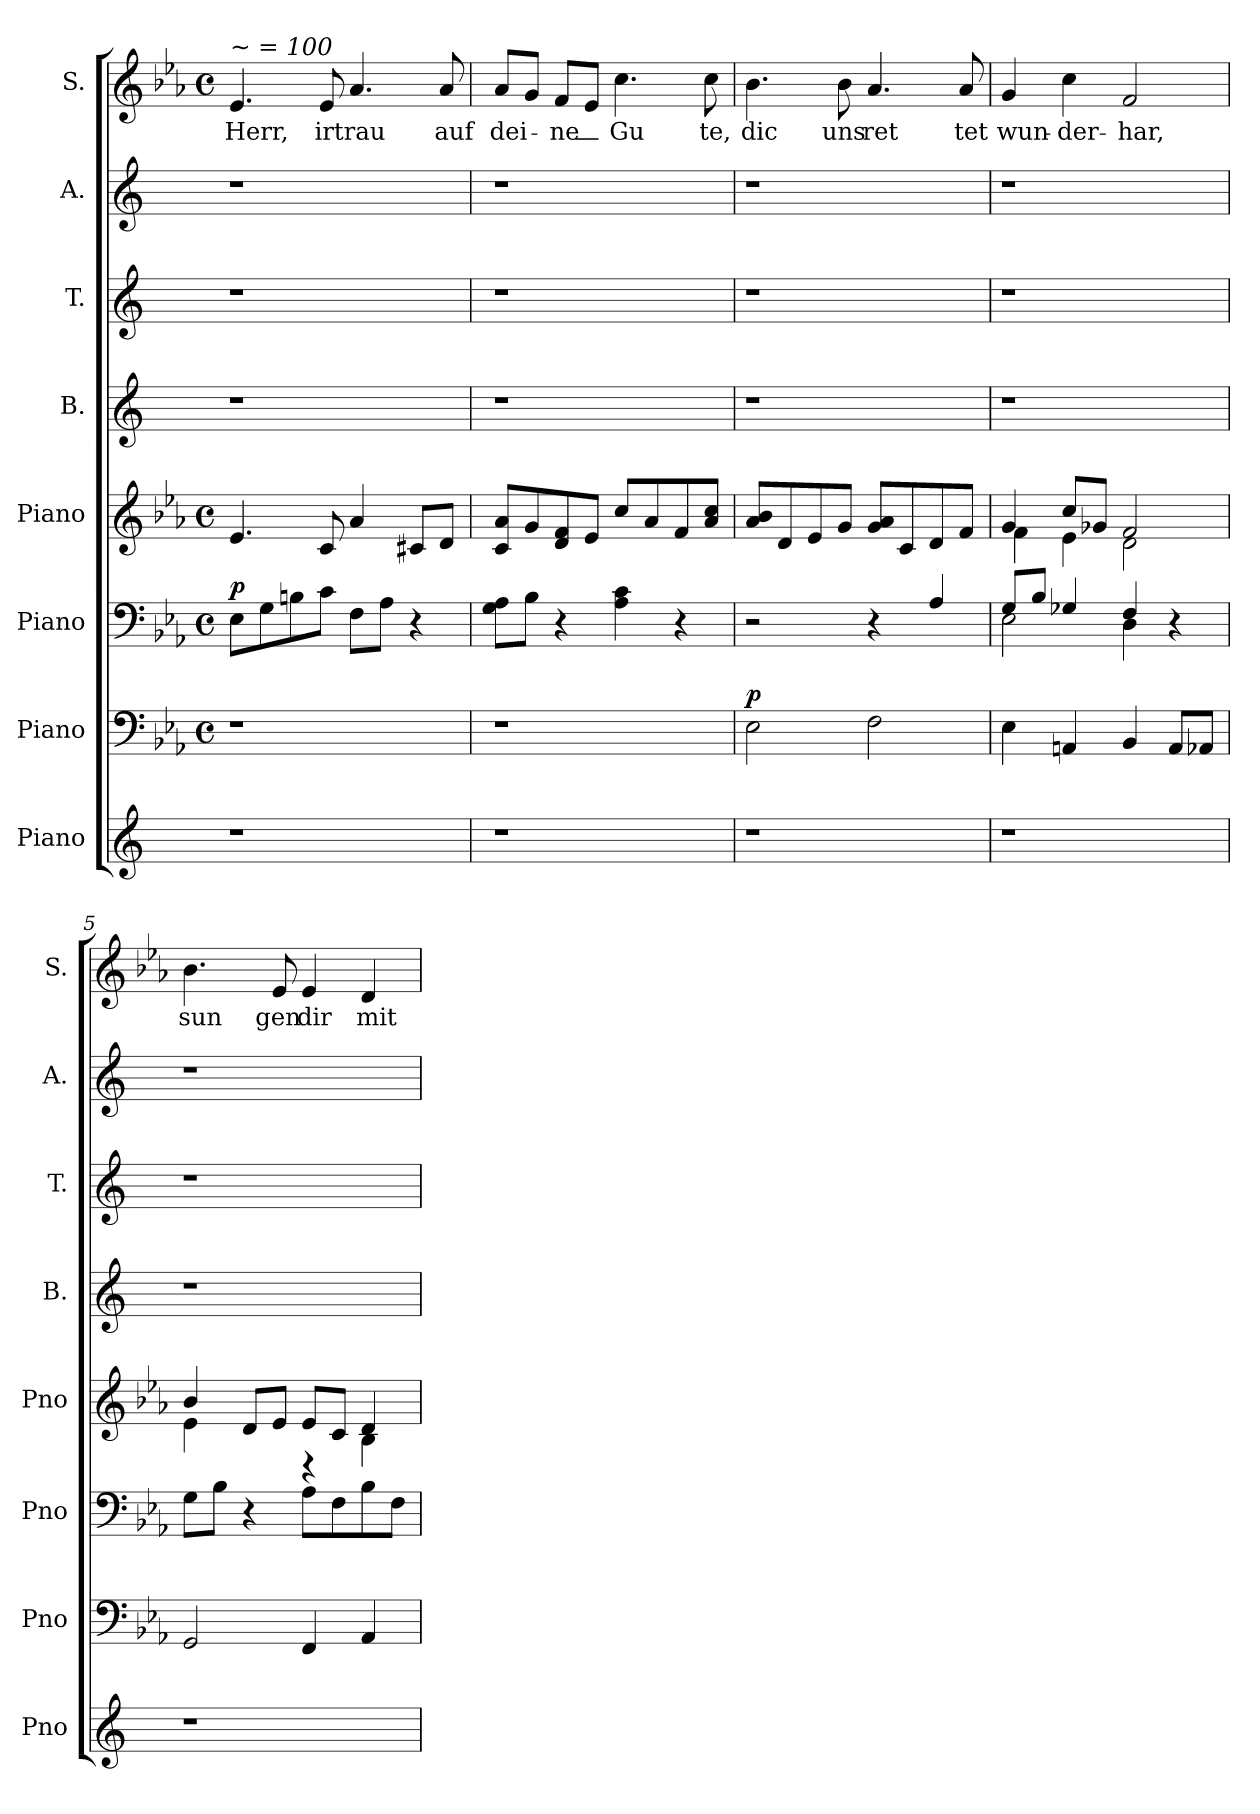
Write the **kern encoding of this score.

**kern	**kern	**dynam	**kern	**dynam	**kern	**kern	**kern	**kern	**kern	**text
*part8	*part7	*part7	*part6	*part6	*part5	*part4	*part3	*part2	*part1	*part1
*staff8	*staff7	*staff7	*staff6	*staff6	*staff5	*staff4	*staff3	*staff2	*staff1	*staff1
*I"Piano	*I"Piano	*	*I"Piano	*	*I"Piano	*I"B.	*I"T.	*I"A.	*I"S.	*
*I'Pno	*I'Pno	*	*I'Pno	*	*I'Pno	*I'B.	*I'T.	*I'A.	*I'S.	*
*clefG2	*clefF4	*	*clefF4	*	*clefG2	*clefG2	*clefG2	*clefG2	*clefG2	*
*k[]	*k[b-e-a-]	*	*k[b-e-a-]	*	*k[b-e-a-]	*k[]	*k[]	*k[]	*k[b-e-a-]	*
*	*M4/4	*	*M4/4	*	*M4/4	*	*	*	*M4/4	*
*	*met(c)	*	*met(c)	*	*met(c)	*	*	*	*met(c)	*
=1	=1	=1	=1	=1	=1	=1	=1	=1	=1	=1
!	!	!	!	!	!	!	!	!	!LO:TX:a:i:t=~ = 100	!
!	!	!	!	!LO:DY:a	!	!	!	!	!	!
1r	1r	.	8E-\L	p	4.e-/	1r	1r	1r	4.e-/	Herr,
.	.	.	8G\	.	.	.	.	.	.	.
.	.	.	8Bn\	.	.	.	.	.	.	.
.	.	.	8c\J	.	8c/	.	.	.	8e-/	irtrau
.	.	.	8F\L	.	4a-/	.	.	.	4.a-/	.
.	.	.	8A-\J	.	.	.	.	.	.	.
.	.	.	4r	.	8c#X/L	.	.	.	.	.
.	.	.	.	.	8d/J	.	.	.	8a-/	auf
=2	=2	=2	=2	=2	=2	=2	=2	=2	=2	=2
1r	1r	.	8G\ 8A-\L	.	8c/ 8a-/L	1r	1r	1r	8a-/L	dei-
.	.	.	8B-\J	.	8g/	.	.	.	8g/J	.
.	.	.	4r	.	8d/ 8f/	.	.	.	8f/L	ne_
.	.	.	.	.	8e-/J	.	.	.	8e-/J	.
.	.	.	4A-\ 4c\	.	8cc/L	.	.	.	4.cc\	Gu
.	.	.	.	.	8a-/	.	.	.	.	.
.	.	.	4r	.	8f/	.	.	.	.	.
.	.	.	.	.	8a-/ 8cc/J	.	.	.	8cc\	te,
=3	=3	=3	=3	=3	=3	=3	=3	=3	=3	=3
!	!	!LO:DY:a	!	!	!	!	!	!	!	!
1r	2E-\	p	2r	.	8a-/ 8b-/L	1r	1r	1r	4.b-\	dic
.	.	.	.	.	8d/	.	.	.	.	.
.	.	.	.	.	8e-/	.	.	.	.	.
.	.	.	.	.	8g/J	.	.	.	8b-\	uns
.	2F\	.	4r	.	8g/ 8a-/L	.	.	.	4.a-/	ret
.	.	.	.	.	8c/	.	.	.	.	.
.	.	.	4A-/	.	8d/	.	.	.	.	.
.	.	.	.	.	8f/J	.	.	.	8a-/	tet
!!LO:PB:g=z
=4	=4	=4	=4	=4	=4	=4	=4	=4	=4	=4
*	*	*	*^	*	*^	*	*	*	*	*
1r	4E-\	.	8G/L	2E-\	.	4g/	4f\	1r	1r	1r	4g/	wun-
.	.	.	8B-/J	.	.	.	.	.	.	.	.	.
.	4AAn/	.	4G-X/	.	.	8cc/L	4e-\	.	.	.	4cc\	der-
.	.	.	.	.	.	8g-X/J	.	.	.	.	.	.
.	4BB-/	.	4F/	4D\	.	2f/	2d\	.	.	.	2f/	har,
.	8AA/L	.	4r	4ryy	.	.	.	.	.	.	.	.
.	8AA-X/J	.	.	.	.	.	.	.	.	.	.	.
*	*	*	*v	*v	*	*	*	*	*	*	*	*
=5	=5	=5	=5	=5	=5	=5	=5	=5	=5	=5	=5
1r	2GG/	.	8G\L	.	4b-/	4e-\	1r	1r	1r	4.b-\	sun
.	.	.	8B-\J	.	.	.	.	.	.	.	.
.	.	.	4r	.	8d/L	4ryy	.	.	.	.	.
.	.	.	.	.	8e-/J	.	.	.	.	8e-/	gen
.	4FF/	.	8A-\L	.	8e-/L	4r	.	.	.	4e-/	dir
.	.	.	8F\	.	8c/J	.	.	.	.	.	.
.	4AA-/	.	8B-\	.	4d/	4B-\	.	.	.	4d/	mit
.	.	.	8F\J	.	.	.	.	.	.	.	.
*	*	*	*	*	*v	*v	*	*	*	*	*
=	=	=	=	=	=	=	=	=	=	=
*-	*-	*-	*-	*-	*-	*-	*-	*-	*-	*-
